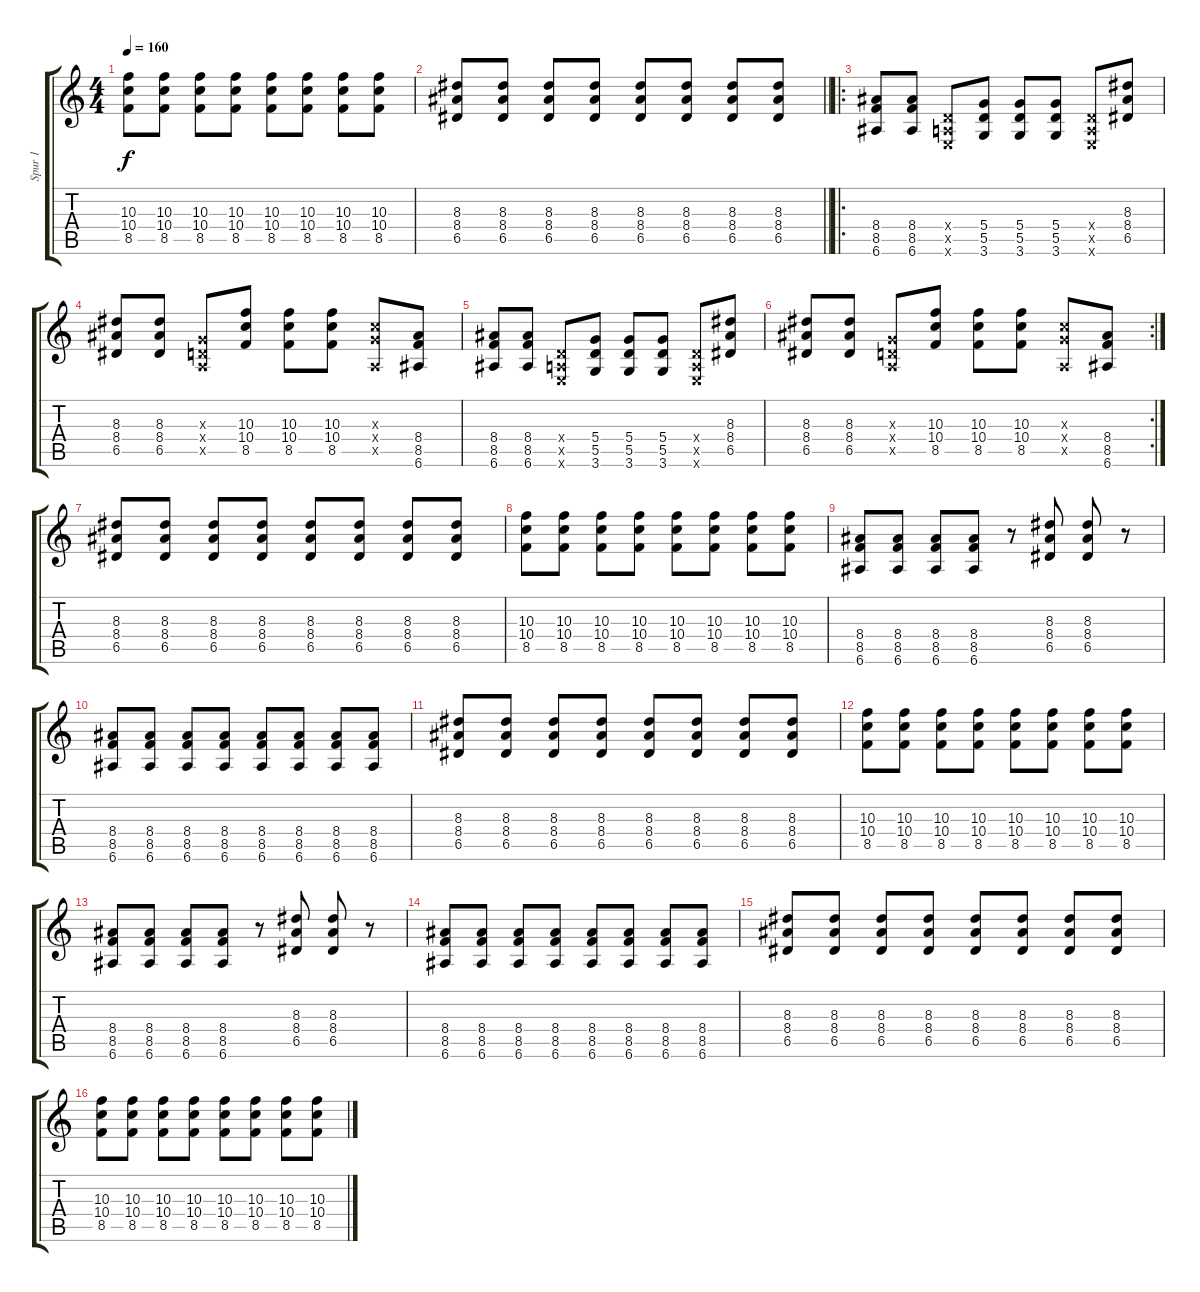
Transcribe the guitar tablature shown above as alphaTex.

\track ("Spur 1" "Spur 1") {instrument distortionguitar}
\staff {score tabs}
\tuning (E4 B3 G3 D3 A2 E2) {hide}
\ts (4 4)
\tempo 160
\clef g2
\ks c
(10.3 10.4 8.5).8{dy f} (10.3 10.4 8.5).8 (10.3 10.4 8.5).8 (10.3 10.4 8.5).8 (10.3 10.4 8.5).8 (10.3 10.4 8.5).8 (10.3 10.4 8.5).8 (10.3 10.4 8.5).8 |
\barLineRight lightlight
(8.3 8.4 6.5).8 (8.3 8.4 6.5).8 (8.3 8.4 6.5).8 (8.3 8.4 6.5).8 (8.3 8.4 6.5).8 (8.3 8.4 6.5).8 (8.3 8.4 6.5).8 (8.3 8.4 6.5).8 |
\ro
(8.4 8.5 6.6).8 (8.4 8.5 6.6).8 (0.4{x} 0.5{x} 0.6{x}).8 (5.4 5.5 3.6).8 (5.4 5.5 3.6).8 (5.4 5.5 3.6).8 (0.4{x} 0.5{x} 0.6{x}).8 (8.3 8.4 6.5).8 |
(8.3 8.4 6.5).8 (8.3 8.4 6.5).8 (0.3{x} 0.4{x} 0.5{x}).8 (10.3 10.4 8.5).8 (10.3 10.4 8.5).8 (10.3 10.4 8.5).8 (0.3{x} 10.4{x} 0.5{x}).8 (8.4 8.5 6.6).8 |
(8.4 8.5 6.6).8 (8.4 8.5 6.6).8 (0.4{x} 0.5{x} 0.6{x}).8 (5.4 5.5 3.6).8 (5.4 5.5 3.6).8 (5.4 5.5 3.6).8 (0.4{x} 0.5{x} 0.6{x}).8 (8.3 8.4 6.5).8 |
\rc 2
(8.3 8.4 6.5).8 (8.3 8.4 6.5).8 (0.3{x} 0.4{x} 0.5{x}).8 (10.3 10.4 8.5).8 (10.3 10.4 8.5).8 (10.3 10.4 8.5).8 (0.3{x} 10.4{x} 0.5{x}).8 (8.4 8.5 6.6).8 |
(8.3 8.4 6.5).8 (8.3 8.4 6.5).8 (8.3 8.4 6.5).8 (8.3 8.4 6.5).8 (8.3 8.4 6.5).8 (8.3 8.4 6.5).8 (8.3 8.4 6.5).8 (8.3 8.4 6.5).8 |
(10.3 10.4 8.5).8 (10.3 10.4 8.5).8 (10.3 10.4 8.5).8 (10.3 10.4 8.5).8 (10.3 10.4 8.5).8 (10.3 10.4 8.5).8 (10.3 10.4 8.5).8 (10.3 10.4 8.5).8 |
(8.4 8.5 6.6).8 (8.4 8.5 6.6).8 (8.4 8.5 6.6).8 (8.4 8.5 6.6).8 r.8 (8.3 8.4 6.5).8 (8.3 8.4 6.5).8 r.8 |
(8.4 8.5 6.6).8 (8.4 8.5 6.6).8 (8.4 8.5 6.6).8 (8.4 8.5 6.6).8 (8.4 8.5 6.6).8 (8.4 8.5 6.6).8 (8.4 8.5 6.6).8 (8.4 8.5 6.6).8 |
(8.3 8.4 6.5).8 (8.3 8.4 6.5).8 (8.3 8.4 6.5).8 (8.3 8.4 6.5).8 (8.3 8.4 6.5).8 (8.3 8.4 6.5).8 (8.3 8.4 6.5).8 (8.3 8.4 6.5).8 |
(10.3 10.4 8.5).8 (10.3 10.4 8.5).8 (10.3 10.4 8.5).8 (10.3 10.4 8.5).8 (10.3 10.4 8.5).8 (10.3 10.4 8.5).8 (10.3 10.4 8.5).8 (10.3 10.4 8.5).8 |
(8.4 8.5 6.6).8 (8.4 8.5 6.6).8 (8.4 8.5 6.6).8 (8.4 8.5 6.6).8 r.8 (8.3 8.4 6.5).8 (8.3 8.4 6.5).8 r.8 |
(8.4 8.5 6.6).8 (8.4 8.5 6.6).8 (8.4 8.5 6.6).8 (8.4 8.5 6.6).8 (8.4 8.5 6.6).8 (8.4 8.5 6.6).8 (8.4 8.5 6.6).8 (8.4 8.5 6.6).8 |
(8.3 8.4 6.5).8 (8.3 8.4 6.5).8 (8.3 8.4 6.5).8 (8.3 8.4 6.5).8 (8.3 8.4 6.5).8 (8.3 8.4 6.5).8 (8.3 8.4 6.5).8 (8.3 8.4 6.5).8 |
(10.3 10.4 8.5).8 (10.3 10.4 8.5).8 (10.3 10.4 8.5).8 (10.3 10.4 8.5).8 (10.3 10.4 8.5).8 (10.3 10.4 8.5).8 (10.3 10.4 8.5).8 (10.3 10.4 8.5).8
